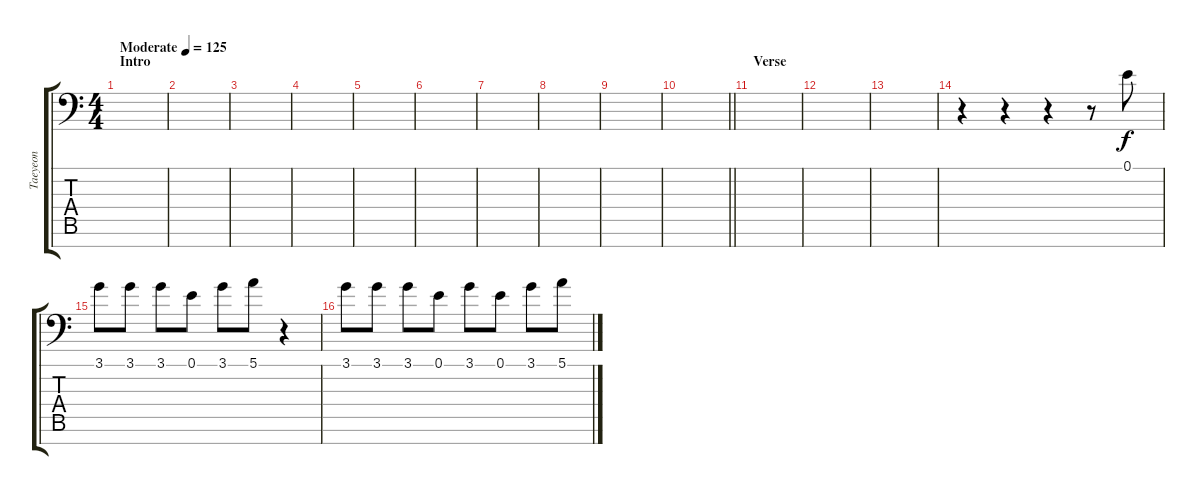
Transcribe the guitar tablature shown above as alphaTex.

\track ("Taeyeon" "Taeyeon") {instrument flute}
\staff {score tabs}
\tuning (E4 B3 G3 D3 A2 E2 C-1) {hide}
\ts (4 4)
\section ("" "Intro")
\tempo (125 "Moderate")
\clef f4
\ks c
|
|
|
|
|
|
|
|
|
\barLineRight lightlight
|
\section ("" "Verse")
|
|
|
r.4 r.4 r.4 r.8 0.1.8{volume 16} |
3.1.8 3.1.8 3.1.8 0.1.8 3.1.8 5.1.8 r.4 |
3.1.8 3.1.8 3.1.8 0.1.8 3.1.8 0.1.8 3.1.8 5.1.8
